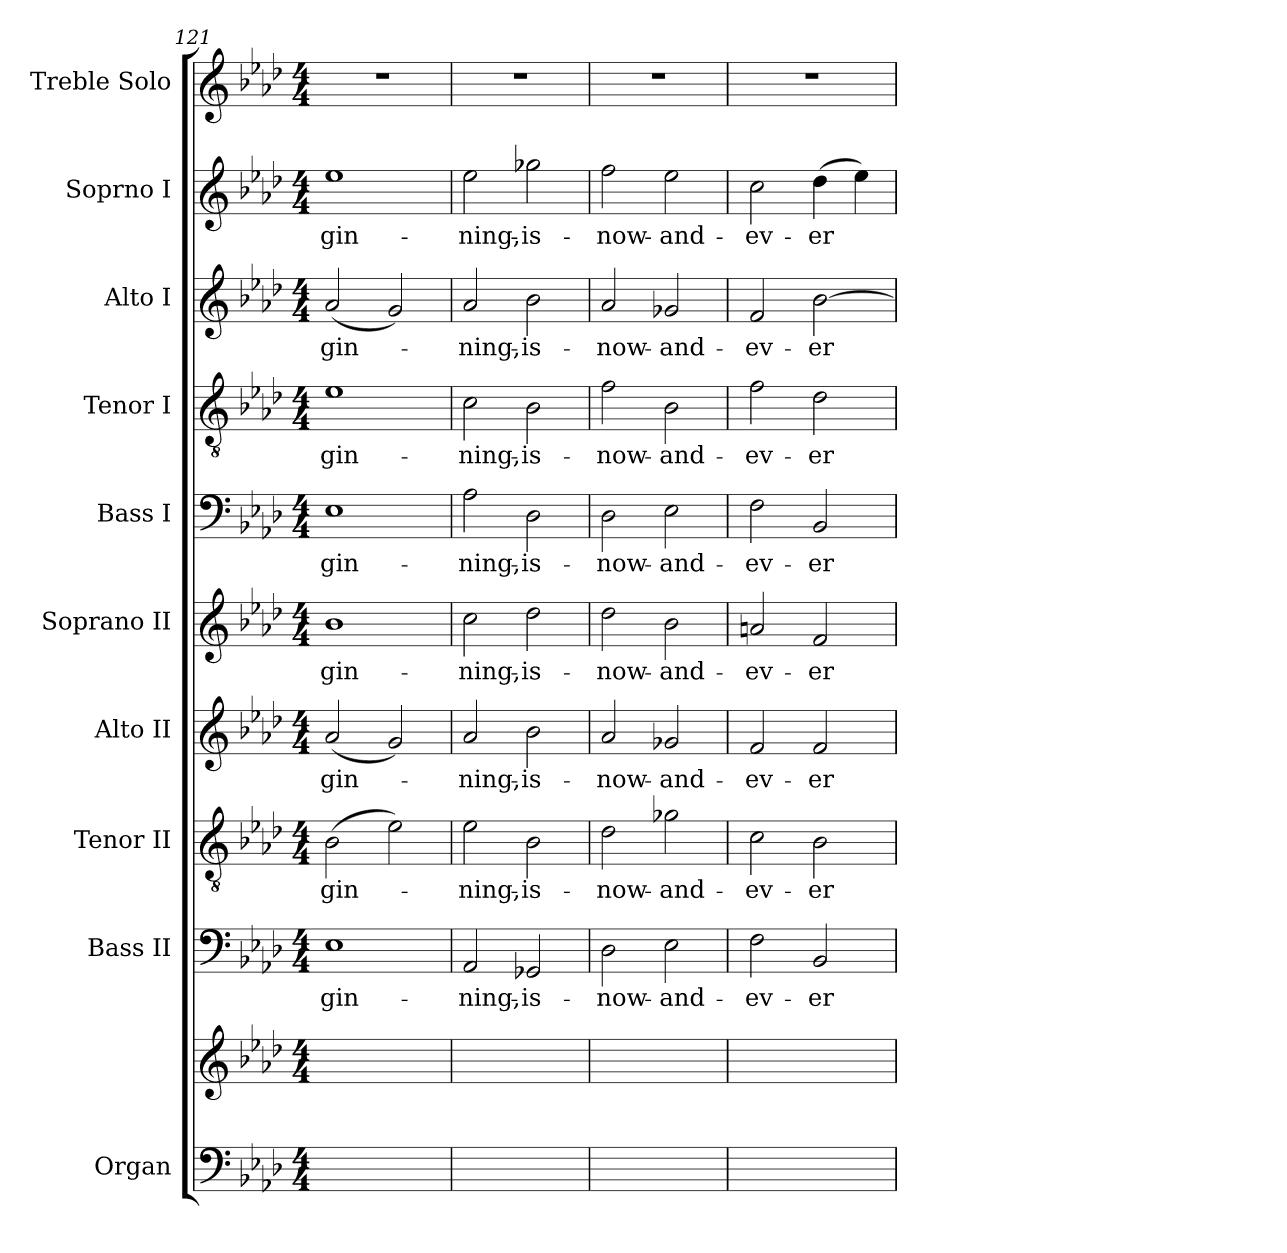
**kern	**kern	**kern	**text	**kern	**text	**kern	**text	**kern	**text	**kern	**text	**kern	**text	**kern	**text	**kern	**text	**kern
*part10	*part10	*part9	*part9	*part8	*part8	*part7	*part7	*part6	*part6	*part5	*part5	*part4	*part4	*part3	*part3	*part2	*part2	*part1
*staff11	*staff10	*staff9	*staff9	*staff8	*staff8	*staff7	*staff7	*staff6	*staff6	*staff5	*staff5	*staff4	*staff4	*staff3	*staff3	*staff2	*staff2	*staff1
*I"Organ	*	*I"Bass II	*	*I"Tenor II	*	*I"Alto II	*	*I"Soprano II	*	*I"Bass I	*	*I"Tenor I	*	*I"Alto I	*	*I"Soprno I	*	*I"Treble Solo
*I'Org.	*	*	*	*	*	*	*	*	*	*	*	*	*	*	*	*	*	*I'Tr. So.
!!LO:PB:g=z
*clefF4	*clefG2	*clefF4	*	*clefGv2	*	*clefG2	*	*clefG2	*	*clefF4	*	*clefGv2	*	*clefG2	*	*clefG2	*	*clefG2
*k[b-e-a-d-]	*k[b-e-a-d-]	*k[b-e-a-d-]	*	*k[b-e-a-d-]	*	*k[b-e-a-d-]	*	*k[b-e-a-d-]	*	*k[b-e-a-d-]	*	*k[b-e-a-d-]	*	*k[b-e-a-d-]	*	*k[b-e-a-d-]	*	*k[b-e-a-d-]
*A-:	*A-:	*A-:	*	*A-:	*	*A-:	*	*A-:	*	*A-:	*	*A-:	*	*A-:	*	*A-:	*	*A-:
*M4/4	*M4/4	*M4/4	*	*M4/4	*	*M4/4	*	*M4/4	*	*M4/4	*	*M4/4	*	*M4/4	*	*M4/4	*	*M4/4
=121	=121	=121	=121	=121	=121	=121	=121	=121	=121	=121	=121	=121	=121	=121	=121	=121	=121	=121
*	*^	*	*	*	*	*	*	*	*	*	*	*	*	*	*	*	*	*
!	!	!	!	!LO:LY:b:color=#000000	!	!	!	!	!	!	!	!	!	!	!	!	!	!	!
!	!	!	!	!	!	!LO:LY:b:color=#000000	!	!	!	!	!	!	!	!	!	!	!	!	!
!	!	!	!	!	!	!	!	!LO:LY:b:color=#000000	!	!	!	!	!	!	!	!	!	!	!
!	!	!	!	!	!	!	!	!	!	!LO:LY:b:color=#000000	!	!	!	!	!	!	!	!	!
!	!	!	!	!	!	!	!	!	!	!	!	!LO:LY:b:color=#000000	!	!	!	!	!	!	!
!	!	!	!	!	!	!	!	!	!	!	!	!	!	!LO:LY:b:color=#000000	!	!	!	!	!
!	!	!	!	!	!	!	!	!	!	!	!	!	!	!	!	!LO:LY:b:color=#000000	!	!	!
!	!	!	!	!	!	!	!	!	!	!	!	!	!	!	!	!	!	!LO:LY:b:color=#000000	!
1E-iyy 1B-iyy	1e-iyy 1b-iyy 1ee-iyy	2a-i\yy	1E-i	-gin-	(2B-i\	-gin-	(2a-i/	-gin-	1b-i	-gin-	1E-i	-gin-	1e-i	-gin-	(2a-i/	-gin-	1ee-i	-gin-	1r
.	.	2gi/yy	.	.	2e-i\)	.	2gi/)	.	.	.	.	.	.	.	2gi/)	.	.	.	.
*	*v	*v	*	*	*	*	*	*	*	*	*	*	*	*	*	*	*	*	*
=122	=122	=122	=122	=122	=122	=122	=122	=122	=122	=122	=122	=122	=122	=122	=122	=122	=122	=122
*	*^	*	*	*	*	*	*	*	*	*	*	*	*	*	*	*	*	*
!	!	!	!	!LO:LY:b:color=#000000	!	!	!	!	!	!	!	!	!	!	!	!	!	!	!
*	*v	*v	*	*	*	*	*	*	*	*	*	*	*	*	*	*	*	*	*
*	*^	*	*	*	*	*	*	*	*	*	*	*	*	*	*	*	*	*
!	!	!	!	!	!	!LO:LY:b:color=#000000	!	!	!	!	!	!	!	!	!	!	!	!	!
*	*v	*v	*	*	*	*	*	*	*	*	*	*	*	*	*	*	*	*	*
*	*^	*	*	*	*	*	*	*	*	*	*	*	*	*	*	*	*	*
!	!	!	!	!	!	!	!	!LO:LY:b:color=#000000	!	!	!	!	!	!	!	!	!	!	!
*	*v	*v	*	*	*	*	*	*	*	*	*	*	*	*	*	*	*	*	*
*	*^	*	*	*	*	*	*	*	*	*	*	*	*	*	*	*	*	*
!	!	!	!	!	!	!	!	!	!	!LO:LY:b:color=#000000	!	!	!	!	!	!	!	!	!
*	*v	*v	*	*	*	*	*	*	*	*	*	*	*	*	*	*	*	*	*
*	*^	*	*	*	*	*	*	*	*	*	*	*	*	*	*	*	*	*
!	!	!	!	!	!	!	!	!	!	!	!	!LO:LY:b:color=#000000	!	!	!	!	!	!	!
*	*v	*v	*	*	*	*	*	*	*	*	*	*	*	*	*	*	*	*	*
*	*^	*	*	*	*	*	*	*	*	*	*	*	*	*	*	*	*	*
!	!	!	!	!	!	!	!	!	!	!	!	!	!	!LO:LY:b:color=#000000	!	!	!	!	!
*	*v	*v	*	*	*	*	*	*	*	*	*	*	*	*	*	*	*	*	*
*	*^	*	*	*	*	*	*	*	*	*	*	*	*	*	*	*	*	*
!	!	!	!	!	!	!	!	!	!	!	!	!	!	!	!	!LO:LY:b:color=#000000	!	!	!
*	*v	*v	*	*	*	*	*	*	*	*	*	*	*	*	*	*	*	*	*
*	*^	*	*	*	*	*	*	*	*	*	*	*	*	*	*	*	*	*
!	!	!	!	!	!	!	!	!	!	!	!	!	!	!	!	!	!	!LO:LY:b:color=#000000	!
*	*v	*v	*	*	*	*	*	*	*	*	*	*	*	*	*	*	*	*	*
2AA-i\yy 2A-iyy	2e-i/yy 2a-iyy 2cciyy 2ee-iyy	2AA-i/	-ning,-	2e-i\	-ning,-	2a-i/	-ning,-	2cci\	-ning,-	2A-i\	-ning,-	2ci\	-ning,-	2a-i/	-ning,-	2ee-i\	-ning,-	1r
!	!	!	!LO:LY:b:color=#000000	!	!	!	!	!	!	!	!	!	!	!	!	!	!	!
!	!	!	!	!	!LO:LY:b:color=#000000	!	!	!	!	!	!	!	!	!	!	!	!	!
!	!	!	!	!	!	!	!LO:LY:b:color=#000000	!	!	!	!	!	!	!	!	!	!	!
!	!	!	!	!	!	!	!	!	!LO:LY:b:color=#000000	!	!	!	!	!	!	!	!	!
!	!	!	!	!	!	!	!	!	!	!	!LO:LY:b:color=#000000	!	!	!	!	!	!	!
!	!	!	!	!	!	!	!	!	!	!	!	!	!LO:LY:b:color=#000000	!	!	!	!	!
!	!	!	!	!	!	!	!	!	!	!	!	!	!	!	!LO:LY:b:color=#000000	!	!	!
!	!	!	!	!	!	!	!	!	!	!	!	!	!	!	!	!	!LO:LY:b:color=#000000	!
2GG-i/yy 2G-iyy	2g-i\yy 2b-iyy 2dd-iyy 2gg-iyy	2GG-Xi/	-is-	2B-i\	-is-	2b-i\	-is-	2dd-i\	-is-	2D-i\	-is-	2B-i\	-is-	2b-i\	-is-	2gg-Xi\	-is-	.
=123	=123	=123	=123	=123	=123	=123	=123	=123	=123	=123	=123	=123	=123	=123	=123	=123	=123	=123
!	!	!	!LO:LY:b:color=#000000	!	!	!	!	!	!	!	!	!	!	!	!	!	!	!
!	!	!	!	!	!LO:LY:b:color=#000000	!	!	!	!	!	!	!	!	!	!	!	!	!
!	!	!	!	!	!	!	!LO:LY:b:color=#000000	!	!	!	!	!	!	!	!	!	!	!
!	!	!	!	!	!	!	!	!	!LO:LY:b:color=#000000	!	!	!	!	!	!	!	!	!
!	!	!	!	!	!	!	!	!	!	!	!LO:LY:b:color=#000000	!	!	!	!	!	!	!
!	!	!	!	!	!	!	!	!	!	!	!	!	!LO:LY:b:color=#000000	!	!	!	!	!
!	!	!	!	!	!	!	!	!	!	!	!	!	!	!	!LO:LY:b:color=#000000	!	!	!
!	!	!	!	!	!	!	!	!	!	!	!	!	!	!	!	!	!LO:LY:b:color=#000000	!
2D-i\yy 2A-iyy 2d-iyy	2fi\yy 2a-iyy 2dd-iyy 2ffiyy	2D-i\	-now-	2d-i\	-now-	2a-i/	-now-	2dd-i\	-now-	2D-i\	-now-	2fi\	-now-	2a-i/	-now-	2ffi\	-now-	1r
!	!	!	!LO:LY:b:color=#000000	!	!	!	!	!	!	!	!	!	!	!	!	!	!	!
!	!	!	!	!	!LO:LY:b:color=#000000	!	!	!	!	!	!	!	!	!	!	!	!	!
!	!	!	!	!	!	!	!LO:LY:b:color=#000000	!	!	!	!	!	!	!	!	!	!	!
!	!	!	!	!	!	!	!	!	!LO:LY:b:color=#000000	!	!	!	!	!	!	!	!	!
!	!	!	!	!	!	!	!	!	!	!	!LO:LY:b:color=#000000	!	!	!	!	!	!	!
!	!	!	!	!	!	!	!	!	!	!	!	!	!LO:LY:b:color=#000000	!	!	!	!	!
!	!	!	!	!	!	!	!	!	!	!	!	!	!	!	!LO:LY:b:color=#000000	!	!	!
!	!	!	!	!	!	!	!	!	!	!	!	!	!	!	!	!	!LO:LY:b:color=#000000	!
2E-i\yy 2B-iyy	2g-i\yy 2b-iyy 2ee-iyy	2E-i\	-and-	2g-Xi\	-and-	2g-Xi/	-and-	2b-i\	-and-	2E-i\	-and-	2B-i\	-and-	2g-Xi/	-and-	2ee-i\	-and-	.
=124	=124	=124	=124	=124	=124	=124	=124	=124	=124	=124	=124	=124	=124	=124	=124	=124	=124	=124
*	*^	*	*	*	*	*	*	*	*	*	*	*	*	*	*	*	*	*
!	!	!	!	!LO:LY:b:color=#000000	!	!	!	!	!	!	!	!	!	!	!	!	!	!	!
!	!	!	!	!	!	!LO:LY:b:color=#000000	!	!	!	!	!	!	!	!	!	!	!	!	!
!	!	!	!	!	!	!	!	!LO:LY:b:color=#000000	!	!	!	!	!	!	!	!	!	!	!
!	!	!	!	!	!	!	!	!	!	!LO:LY:b:color=#000000	!	!	!	!	!	!	!	!	!
!	!	!	!	!	!	!	!	!	!	!	!	!LO:LY:b:color=#000000	!	!	!	!	!	!	!
!	!	!	!	!	!	!	!	!	!	!	!	!	!	!LO:LY:b:color=#000000	!	!	!	!	!
!	!	!	!	!	!	!	!	!	!	!	!	!	!	!	!	!LO:LY:b:color=#000000	!	!	!
!	!	!	!	!	!	!	!	!	!	!	!	!	!	!	!	!	!	!LO:LY:b:color=#000000	!
2Fi\yy 2Aiyy 2ciyy	2fi/yy 2aiyy 2cciyy	2ryy	2Fi\	-ev-	2ci\	-ev-	2fi/	-ev-	2ani/	-ev-	2Fi\	-ev-	2fi\	-ev-	2fi/	-ev-	2cci\	-ev-	1r
!	!	!	!	!LO:LY:b:color=#000000	!	!	!	!	!	!	!	!	!	!	!	!	!	!	!
!	!	!	!	!	!	!LO:LY:b:color=#000000	!	!	!	!	!	!	!	!	!	!	!	!	!
!	!	!	!	!	!	!	!	!LO:LY:b:color=#000000	!	!	!	!	!	!	!	!	!	!	!
!	!	!	!	!	!	!	!	!	!	!LO:LY:b:color=#000000	!	!	!	!	!	!	!	!	!
!	!	!	!	!	!	!	!	!	!	!	!	!LO:LY:b:color=#000000	!	!	!	!	!	!	!
!	!	!	!	!	!	!	!	!	!	!	!	!	!	!LO:LY:b:color=#000000	!	!	!	!	!
!	!	!	!	!	!	!	!	!	!	!	!	!	!	!	!	!LO:LY:b:color=#000000	!	!	!
!	!	!	!	!	!	!	!	!	!	!	!	!	!	!	!	!	!	!LO:LY:b:color=#000000	!
2BB-i\yy 2Fiyy 2B-iyy	4dd-i/yy	2fi\yy 2b-iyy	2BB-i/	-er-	2B-i\	-er-	2fi/	-er-	2fi/	-er-	2BB-i/	-er-	2d-i\	-er-	[>2b-i\	-er	(4dd-i\	-er	.
.	4ee-i\yy	.	.	.	.	.	.	.	.	.	.	.	.	.	.	.	4ee-i\)	.	.
*	*v	*v	*	*	*	*	*	*	*	*	*	*	*	*	*	*	*	*	*
=	=	=	=	=	=	=	=	=	=	=	=	=	=	=	=	=	=	=
*-	*-	*-	*-	*-	*-	*-	*-	*-	*-	*-	*-	*-	*-	*-	*-	*-	*-	*-
